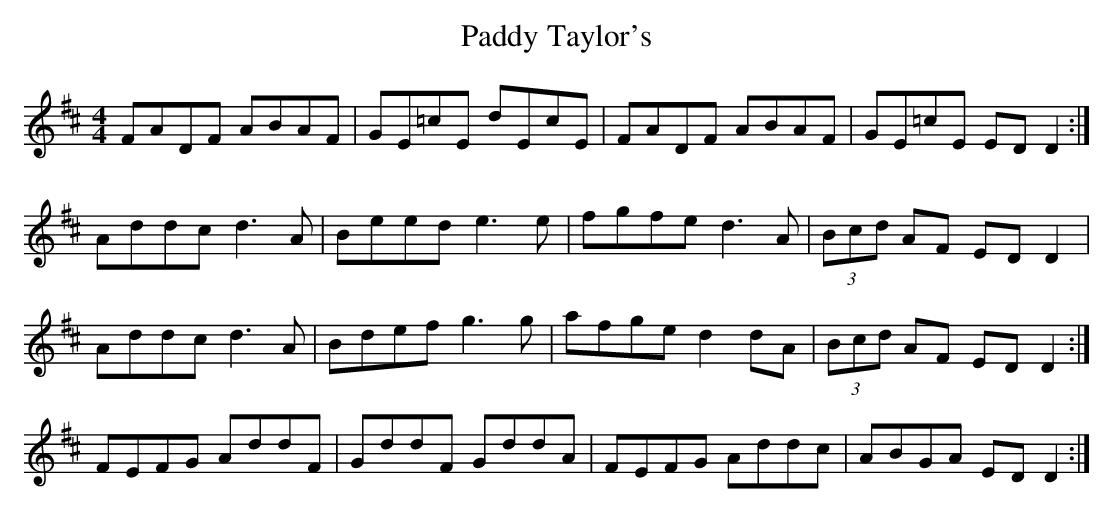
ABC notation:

X:1
T: Paddy Taylor's
M: 4/4
L: 1/8
K: D
FADF ABAF |GE=cE dEcE |FADF ABAF | GE=cE ED D2 :|
Addc d3 A |Beed e3 e |fgfe d3 A | (3Bcd AF ED D2 |
Addc d3 A |Bdef g3 g |afge d2 dA | (3Bcd AF ED D2 :|
FEFG AddF |GddF GddA |FEFG Addc | ABGA ED D2 :|
